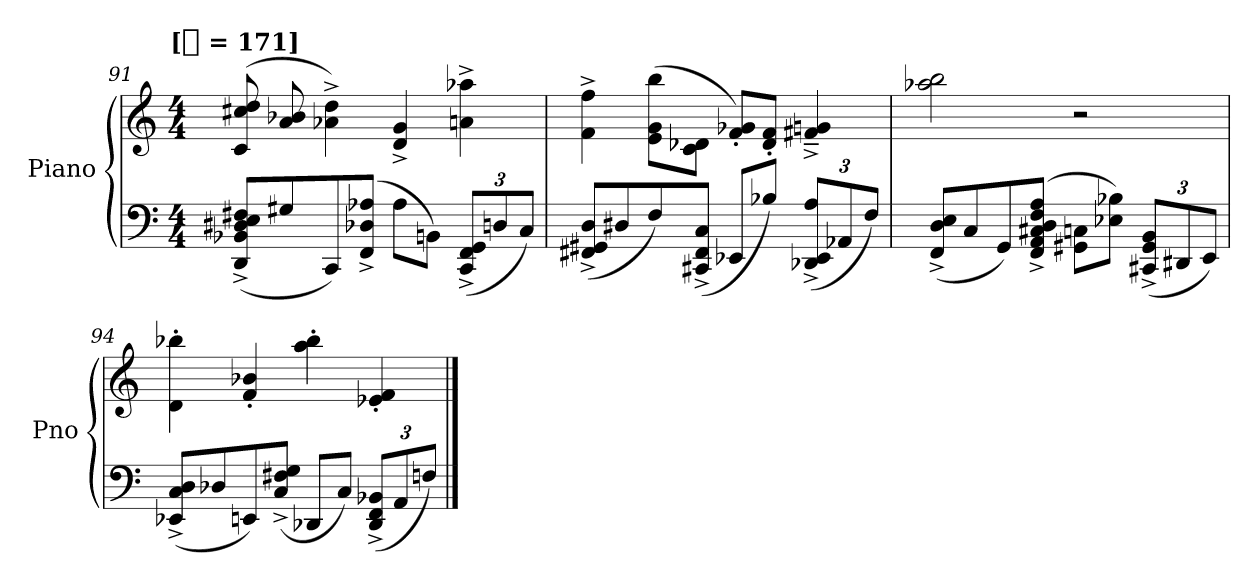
**kern	**kern
*part1	*part1
*staff2	*staff1
*I"Piano	*
*I'Pno	*
*clefF4	*clefG2
*k[]	*k[]
*C:	*C:
!!LO:TX:omd:t=[[quarter] = 171]
*M4/4	*M4/4
*MM171	*MM171
=91	=91
(8DDi^ 8BB-Xi^ 8D#Xi^ 8Ei^ 8F#Xi^L	(8cj 8cc#Xj 8ddj
8G#Xi	8aj 8b-Xj
8CCi)	4a-Xj^ 4ddj^)
(8FFi^ 8D-Xi^ 8A-Xi^J	.
8A-iL	4dj^ 4gj^
8BBniJ)	.
(12CCi^ 12FFi^ 12GGi^L	4anj^ 4aa-Xj^
12Dni	.
12CiJ)	.
=92	=92
(8FF#Xi^ 8GG#Xi^ 8Di^L	4fj^ 4ffj^
8D#Xi	.
8Fi)	(8ej 8gj 8bbjL
(8CC#Xi^ 8FF#i^ 8Ci^J	8cj 8d-XjJ
8EE-XiL	8fj' 8g-Xj'L)
8B-XiJ)	8d-j' 8fj'J
(12DD-Xi^ 12EE-i^ 12Ai^L	4f#Xj~^ 4gnj~^
12AA-Xi	.
12FiJ)	.
=93	=93
(8FFi^ 8Di^ 8Ei^L	2aa-Xj 2bbj
8Ci	.
8GGi)	.
(8FFi^ 8AAi^ 8C#Xi^ 8Di^ 8Fi^ 8Ai^J	.
8GG#Xi 8CniL	2r
8E-Xi 8B-XiJ)	.
(12CC#Xi^ 12GG#i^ 12BBi^L	.
12DD#Xi	.
12EEiJ)	.
=94	=94
(8EE-Xi^ 8Ci^ 8Di^L	4dj' 4bb-Xj'
8D-Xi	.
8EEni)	4fj' 4b-Xj'
(8Ci^ 8F#Xi^ 8Gi^J	.
8DD-XiL	4aaj' 4bb-j'
8CiJ)	.
(12DD-i^ 12FFi^ 12BB-Xi^L	4e-Xj' 4fj'
12AAi	.
12FniJ)	.
==	==
*-	*-
